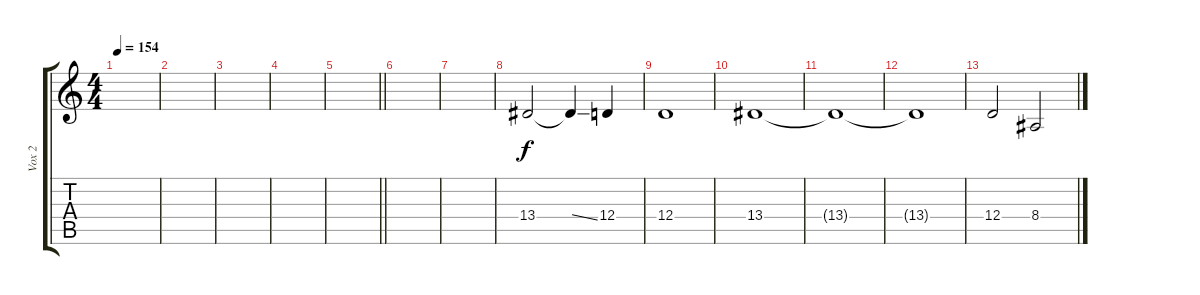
\track ("Vox 2" "Vox 2") {instrument viola}
\staff {score tabs}
\tuning (E4 B3 G3 D3 A2 E2) {hide}
\ts (4 4)
\tempo 154
\clef g2
\ks c
|
|
|
|
\barLineRight lightlight
|
\section ("" " ")
|
|
13.4.2 13.4{ss t}.4 12.4.4 |
12.4.1 |
13.4.1 |
13.4{t}.1 |
13.4{t}.1 |
12.4.2 8.4.2
